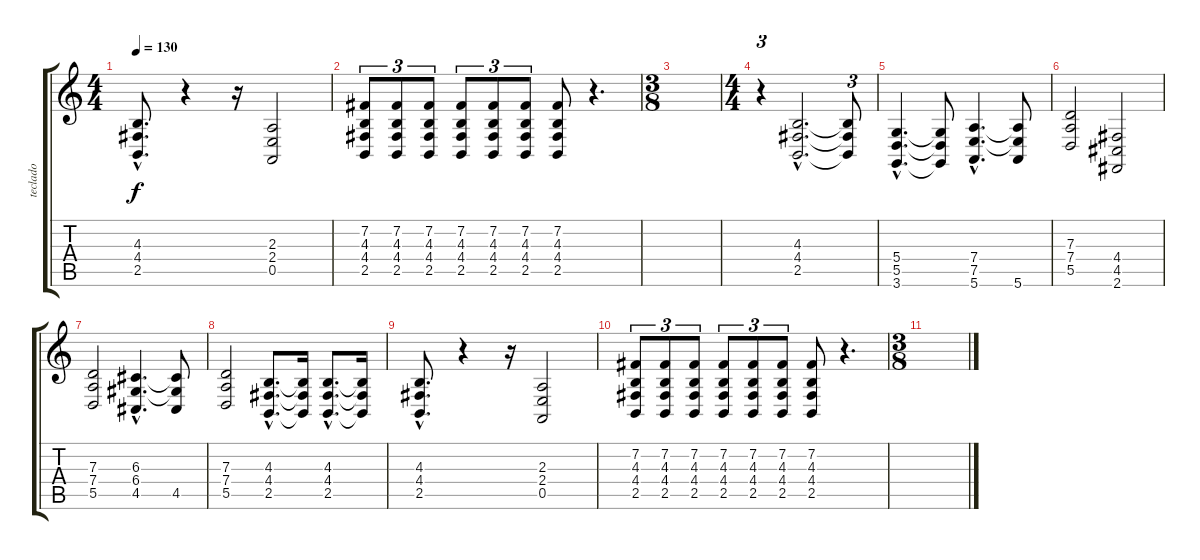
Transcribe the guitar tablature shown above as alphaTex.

\track ("teclado" "teclado") {instrument churchorgan}
\staff {score tabs}
\tuning (E4 B3 G3 D3 A2 E2) {hide}
\ts (4 4)
\tempo 130
\clef g2
\ks c
(4.3{hac} 4.4{hac} 2.5{hac}).8{d dy f} r.4 r.16 (2.3 2.4 0.5).2 |
(7.2 4.3 4.4 2.5).8{tu (3 2)} (7.2 4.3 4.4 2.5).8{tu (3 2)} (7.2 4.3 4.4 2.5).8{tu (3 2)} (7.2 4.3 4.4 2.5).8{tu (3 2)} (7.2 4.3 4.4 2.5).8{tu (3 2)} (7.2 4.3 4.4 2.5).8{tu (3 2)} (7.2 4.3 4.4 2.5).8 r.4{d} |
\ts (3 8)
|
\ts (4 4)
r.4{tu (3 2) volume 7 instrument churchorgan} (4.3{hac} 4.4{hac} 2.5{hac}).2{d} (4.3{t} 4.4{t} 2.5{t}).8{tu (3 2)} |
(5.4{hac} 5.5{hac} 3.6{hac}).4{d} (5.4{t} 5.5{t} 3.6{t}).8 (7.4{hac} 7.5{hac} 5.6{hac}).4{d} (7.4{t} 7.5{t} 5.6).8 |
(7.3 7.4 5.5).2 (4.4 4.5 2.6).2 |
(7.3 7.4 5.5).2 (6.3{hac} 6.4{hac} 4.5{hac}).4{d} (6.3{t} 6.4{t} 4.5).8 |
(7.3 7.4 5.5).2 (4.3{hac} 4.4{hac} 2.5{hac}).8{d} (4.3{t} 4.4{t} 2.5{t}).16 (4.3{hac} 4.4{hac} 2.5{hac}).8{d} (4.3{t} 4.4{t} 2.5{t}).16 |
(4.3{hac} 4.4{hac} 2.5{hac}).8{d} r.4 r.16 (2.3 2.4 0.5).2 |
(7.2 4.3 4.4 2.5).8{tu (3 2)} (7.2 4.3 4.4 2.5).8{tu (3 2)} (7.2 4.3 4.4 2.5).8{tu (3 2)} (7.2 4.3 4.4 2.5).8{tu (3 2)} (7.2 4.3 4.4 2.5).8{tu (3 2)} (7.2 4.3 4.4 2.5).8{tu (3 2)} (7.2 4.3 4.4 2.5).8 r.4{d} |
\ts (3 8)
